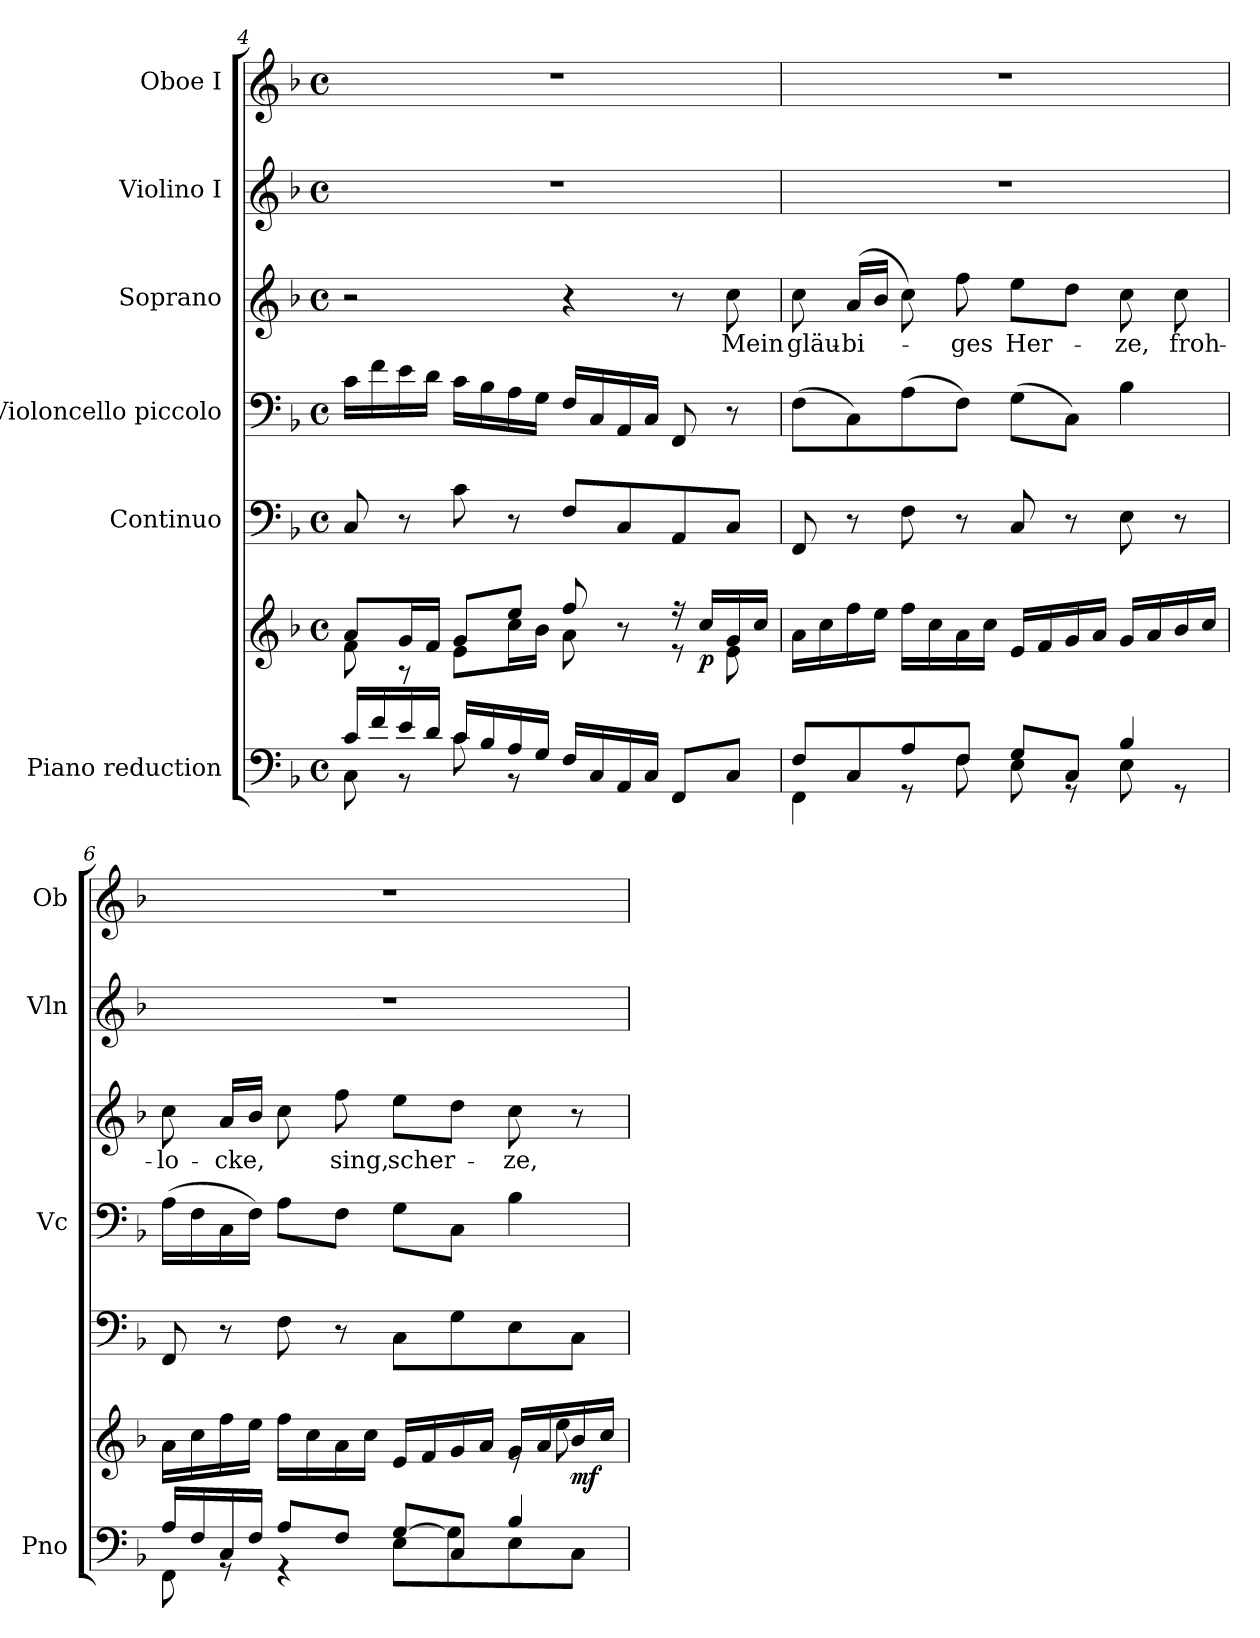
**kern	**kern	**dynam	**kern	**kern	**kern	**text	**kern	**kern
*part6	*part6	*part6	*part5	*part4	*part3	*part3	*part2	*part1
*staff7	*staff6	*staff6/7	*staff5	*staff4	*staff3	*staff3	*staff2	*staff1
*I"Piano reduction	*	*	*I"Continuo	*I"Violoncello piccolo	*I"Soprano	*	*I"Violino I	*I"Oboe I
*I'Pno	*	*	*	*I'Vc	*	*	*I'Vln	*I'Ob
!!LO:LB:g=z
*clefF4	*clefG2	*	*clefF4	*clefF4	*clefG2	*	*clefG2	*clefG2
*k[b-]	*k[b-]	*	*k[b-]	*k[b-]	*k[b-]	*	*k[b-]	*k[b-]
*M4/4	*M4/4	*	*M4/4	*M4/4	*M4/4	*	*M4/4	*M4/4
*met(c)	*met(c)	*	*met(c)	*met(c)	*met(c)	*	*met(c)	*met(c)
=4	=4	=4	=4	=4	=4	=4	=4	=4
*^	*^	*	*	*	*	*	*	*
16c/LL	8C\	8a/L	8f\	.	8C/	16c\LL	2r	.	1r	1r
16f/	.	.	.	.	.	16f\	.	.	.	.
16e/	8r	16g/L	8r	.	8r	16e\	.	.	.	.
16d/JJ	.	16f/JJ	.	.	.	16d\JJ	.	.	.	.
16c/LL	8c\	8g/L	8e\L	.	8c\	16c\LL	.	.	.	.
16B-/	.	.	.	.	.	16B-\	.	.	.	.
16A/	8r	8ee/J	16cc\L	.	8r	16A\	.	.	.	.
16G/JJ	.	.	16b-\JJ	.	.	16G\JJ	.	.	.	.
16F/LL	2ryy	8ff/	8a\	.	8F/L	16F/LL	4r	.	.	.
16C/	.	.	.	.	.	16C/	.	.	.	.
16AA/	.	8r	8ryy	.	8C/	16AA/	.	.	.	.
16C/JJ	.	.	.	.	.	16C/JJ	.	.	.	.
8FF/L	.	16r	8r	.	8AA/	8FF/	8r	.	.	.
!	!	!	!	!LO:DY:b	!	!	!	!	!	!
.	.	16cc/LL	.	p	.	.	.	.	.	.
!	!	!	!	!	!	!	!	!LO:LY:b	!	!
8C/J	.	16g/	8e\	.	8C/J	8r	8cc\	Mein	.	.
.	.	16cc/JJ	.	.	.	.	.	.	.	.
*	*	*v	*v	*	*	*	*	*	*	*
=5	=5	=5	=5	=5	=5	=5	=5	=5	=5
!	!	!	!	!	!	!	!LO:LY:b	!	!
8F/L	4FF\	16a\LL	.	8FF/	(>8F\L	8cc\	gläu-	1r	1r
.	.	16cc\	.	.	.	.	.	.	.
!	!	!	!	!	!	!	!LO:LY:b	!	!
8C/	.	16ff\	.	8r	8C\)	(>16a/LL	bi-	.	.
.	.	16ee\JJ	.	.	.	16b-/JJ	.	.	.
8A/	8rGG	16ff\LL	.	8F\	(>8A\	8cc\)	.	.	.
.	.	16cc\	.	.	.	.	.	.	.
!	!	!	!	!	!	!	!LO:LY:b	!	!
8F/J	8F\	16a\	.	8r	8F\J)	8ff\	-ges	.	.
.	.	16cc\JJ	.	.	.	.	.	.	.
!	!	!	!	!	!	!	!LO:LY:b	!	!
8G/L	8E\	16e/LL	.	8C/	(>8G\L	8ee\L	Her-	.	.
.	.	16f/	.	.	.	.	.	.	.
8C/J	8rGG	16g/	.	8r	8C\J)	8dd\J	.	.	.
.	.	16a/JJ	.	.	.	.	.	.	.
!	!	!	!	!	!	!	!LO:LY:b	!	!
4B-/	8E\	16g/LL	.	8E\	4B-\	8cc\	-ze,	.	.
.	.	16a/	.	.	.	.	.	.	.
!	!	!	!	!	!	!	!LO:LY:b	!	!
.	8rGG	16b-/	.	8r	.	8cc\	froh-	.	.
.	.	16cc/JJ	.	.	.	.	.	.	.
=6	=6	=6	=6	=6	=6	=6	=6	=6	=6
*	*	*^	*	*	*	*	*	*	*
!	!	!	!	!	!	!	!	!LO:LY:b	!	!
16A/LL	8FF\	16a\LL	2ryy	.	8FF/	(>16A\LL	8cc\	-lo-	1r	1r
16F/	.	16cc\	.	.	.	16F\	.	.	.	.
!	!	!	!	!	!	!	!	!LO:LY:b	!	!
16C/	8rGG	16ff\	.	.	8r	16C\	16a/LL	-cke,	.	.
16F/JJ	.	16ee\JJ	.	.	.	16F\JJ)	16b-/JJ	.	.	.
8A/L	4rGG	16ff\LL	.	.	8F\	8A\L	8cc\	.	.	.
.	.	16cc\	.	.	.	.	.	.	.	.
!	!	!	!	!	!	!	!	!LO:LY:b	!	!
8F/J	.	16a\	.	.	8r	8F\J	8ff\	sing,	.	.
.	.	16cc\JJ	.	.	.	.	.	.	.	.
!	!	!	!	!	!	!	!	!LO:LY:b	!	!
[8G/L	8E\L	16e/LL	4ryy	.	8C\L	8G\L	8ee\L	scher-	.	.
.	.	16f/	.	.	.	.	.	.	.	.
8C/J	8G\]	16g/	.	.	8G\	8C\J	8dd\J	.	.	.
.	.	16a/JJ	.	.	.	.	.	.	.	.
!	!	!	!	!	!	!	!	!LO:LY:b	!	!
4B-/	8E\	16g/LL	8re	.	8E\	4B-\	8cc\	-ze,	.	.
.	.	16a/	.	.	.	.	.	.	.	.
!	!	!	!	!LO:DY:b	!	!	!	!	!	!
.	8C\J	16b-/	8ee\	mf	8C\J	.	8r	.	.	.
.	.	16cc/JJ	.	.	.	.	.	.	.	.
*v	*v	*	*	*	*	*	*	*	*	*
*	*v	*v	*	*	*	*	*	*	*
=	=	=	=	=	=	=	=	=
*-	*-	*-	*-	*-	*-	*-	*-	*-
